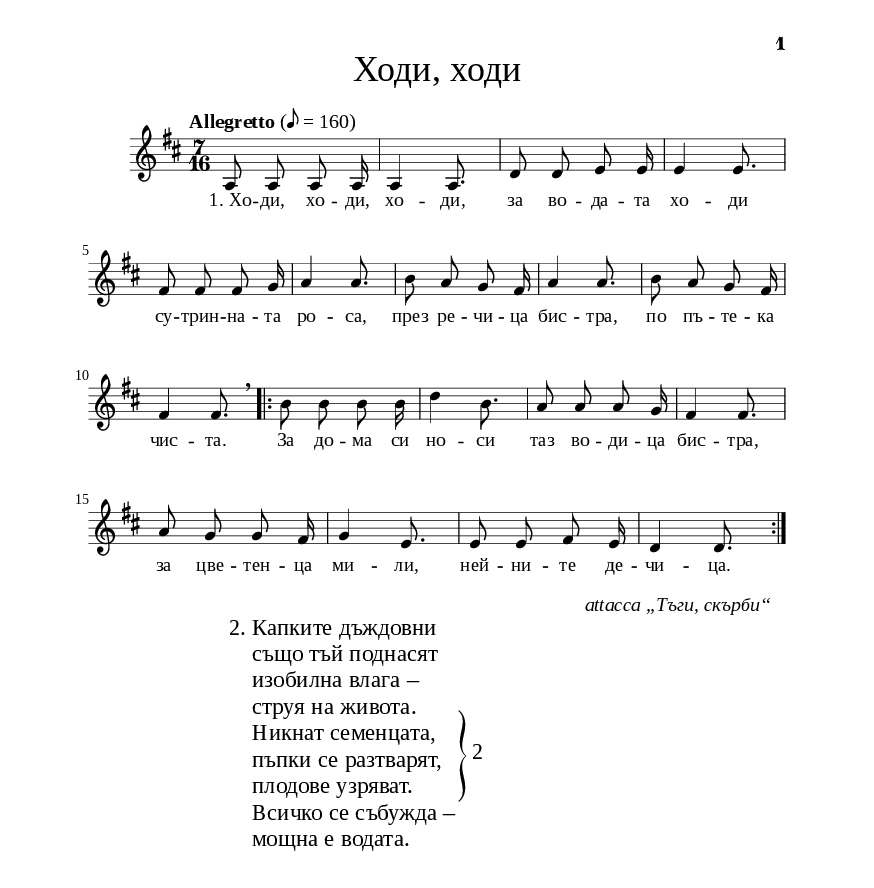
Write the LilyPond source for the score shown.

\version "2.24.4"

% include paper part and global functions
\include "include/globals.ily"

"rightBraces088" = \markup {
  \column {
    % repeat braces




    \translate #'(0 . -15.6 )
    \right-brace #44

  }
  \column {
    % repeat numbers




    \translate #'(0 . -16.0 )
    2
  }
}

\bookpart {
  \label #'ref088
  \tocItem \markup "Ходи, ходи"
  \include "include/bookpart-paper.ily"
  \score {
    \include "include/score-layout.ily"

    \new Voice \absolute  {
      \clef treble
      \key d \major
      \time 7/16
      \tempoFunc "Allegretto" 8 "160"
      a8 a8 a8 a16 | a4 a8. | d'8 d'8 e'8 e'16 | e'4 e'8. | \break

      fis'8 fis'8 fis'8 g'16 | a'4 a'8. | b'8 a'8 g'8 fis'16 | a'4 a'8. | b'8 a'8 g'8 fis'16 | \break

      fis'4 fis'8. \breathe | \bar ".|:" b'8 b'8 b'8 b'16| d''4 b'8. | a'8 a'8 a'8 g'16 | fis'4 fis'8. | \break

      a'8 g'8 g'8 fis'16 | g'4 e'8. | e'8 e'8 fis'8 e'16 | d'4 d'8. | \bar ":|."


    }
    \addlyrics {
      "1. Хо" -- ди, хо -- ди, хо -- ди, за во -- да -- та хо -- ди

      су -- трин -- на -- та ро -- са, през ре -- чи -- ца бис -- тра, по пъ -- те -- ка

      чис -- та. За до -- ма  си но -- си  таз во -- ди -- ца бис -- тра,

      за цве -- тен -- ца ми -- ли, ней -- ни -- те де -- чи -- ца.
    }

    \header {
      title = \titleFunc #'ref_desc_14 "Ходи, ходи" "Hodi, hodi"
    }

    \midi{}

  } % score

  \markup \huge \italic \dc-one-nobold "attacca „Тъги, скърби“"

  \markup \fontsize #bgCoupletFontSize {
    \hspace #18
    \override #`(baseline-skip . ,bgCoupletBaselineSkip)
    \column {


      \line { 2. Капките дъждовни}
      \line { "   "също тъй поднасят}
      \line { "   "изобилна влага – }
      \line { "   "струя на живота. }
      \line { "   "Никнат семенцата, }
      \line { "   "пъпки се разтварят,}
      \line { "   "плодове узряват.}
      \line { "   "Всичко се събужда – }
      \line { "   "мощна е водата. }
    } \"rightBraces088"

  }


} % bookpart
